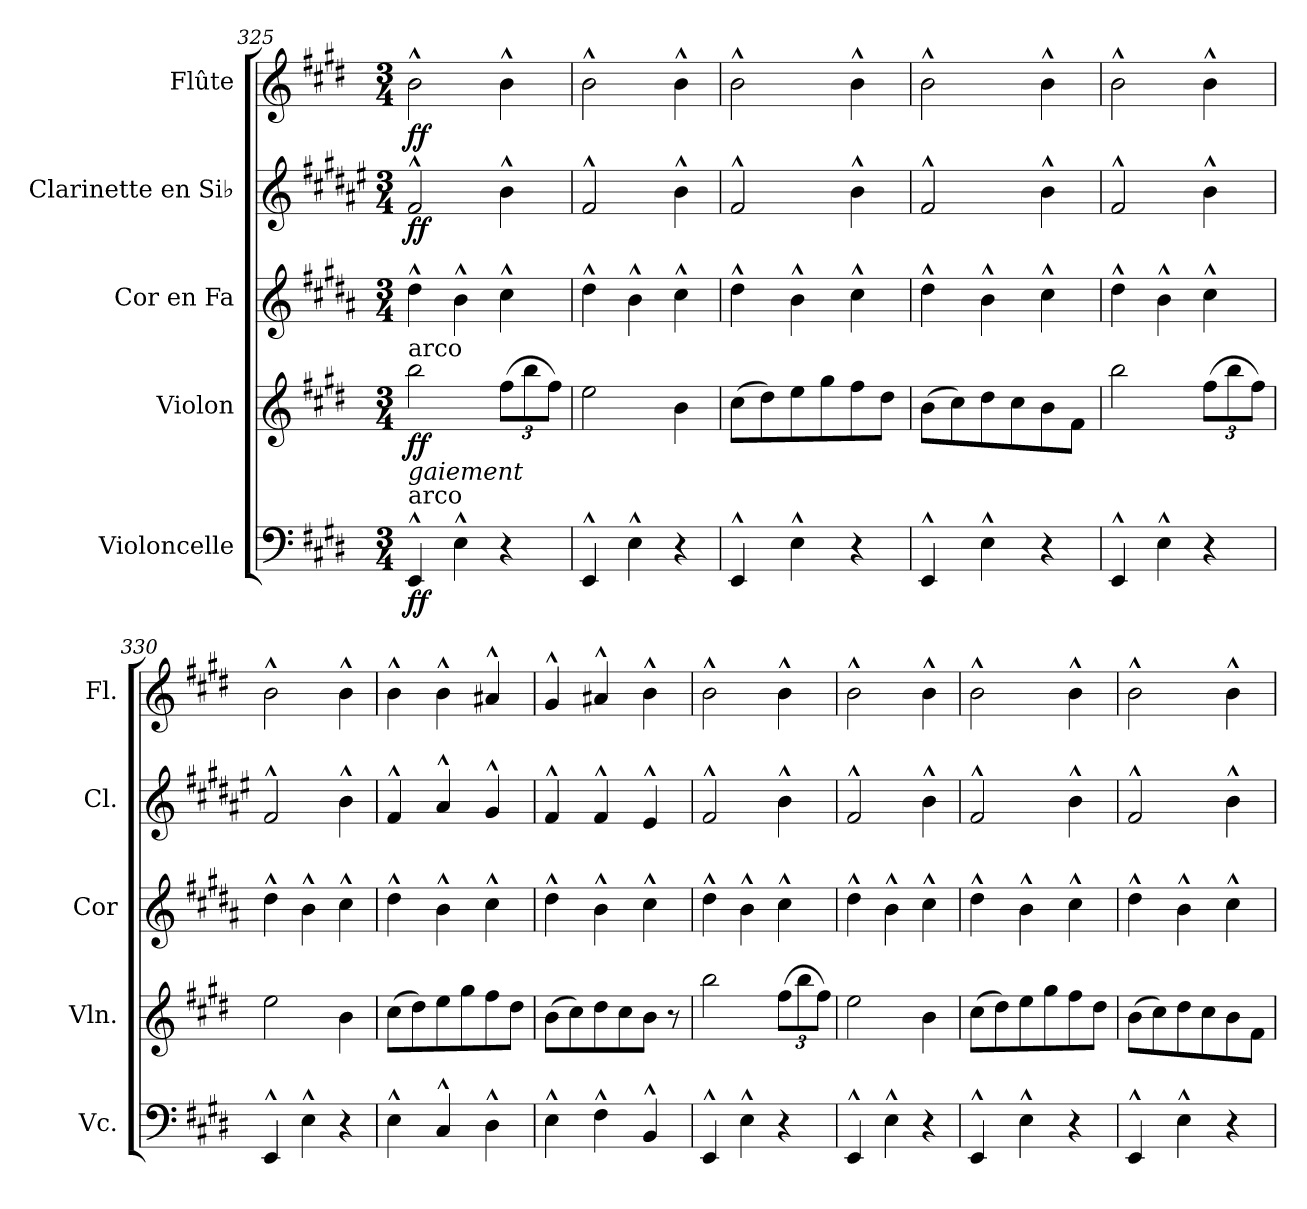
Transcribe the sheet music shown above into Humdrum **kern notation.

**kern	**dynam	**kern	**dynam	**kern	**kern	**dynam	**kern	**dynam
*part5	*part5	*part4	*part4	*part3	*part2	*part2	*part1	*part1
*staff5	*staff5	*staff4	*staff4	*staff3	*staff2	*staff2	*staff1	*staff1
*I"Violoncelle	*	*I"Violon	*	*I"Cor en Fa	*I"Clarinette en Si♭	*	*I"Flûte	*
*I'Vc.	*	*I'Vln.	*	*I'Cor	*I'Cl.	*	*I'Fl.	*
*clefF4	*	*clefG2	*	*clefG2	*clefG2	*	*clefG2	*
*	*	*	*	*ITrd4c7	*ITrd1c2	*	*	*
*k[f#c#g#d#]	*	*k[f#c#g#d#]	*	*k[f#c#g#d#]	*k[f#c#g#d#]	*	*k[f#c#g#d#]	*
*M3/4	*	*M3/4	*	*M3/4	*M3/4	*	*M3/4	*
=325	=325	=325	=325	=325	=325	=325	=325	=325
!	!	!LO:TX:b:i:t=gaiement	!	!	!	!	!	!
!	!	!LO:TX:a:t=arco	!	!	!	!	!	!
!LO:TX:a:t=arco	!	!	!	!	!	!	!	!
!	!LO:DY:b	!	!LO:DY:b	!	!	!LO:DY:b	!	!LO:DY:b
4EE^^/	ff	2bb\	ff	4g#^^\	2e^^/	ff	2b^^\	ff
4E^^\	.	.	.	4e^^\	.	.	.	.
*	*	*Xbrackettup	*	*	*	*	*	*
4r	.	(>12ff#\L	.	4f#^^\	4a^^\	.	4b^^\	.
.	.	12bb\	.	.	.	.	.	.
.	.	12ff#\J)	.	.	.	.	.	.
=326	=326	=326	=326	=326	=326	=326	=326	=326
4EE^^/	.	2ee\	.	4g#^^\	2e^^/	.	2b^^\	.
4E^^\	.	.	.	4e^^\	.	.	.	.
4r	.	4b\	.	4f#^^\	4a^^\	.	4b^^\	.
=327	=327	=327	=327	=327	=327	=327	=327	=327
4EE^^/	.	(>8cc#\L	.	4g#^^\	2e^^/	.	2b^^\	.
.	.	8dd#\)	.	.	.	.	.	.
4E^^\	.	8ee\	.	4e^^\	.	.	.	.
.	.	8gg#\	.	.	.	.	.	.
4r	.	8ff#\	.	4f#^^\	4a^^\	.	4b^^\	.
.	.	8dd#\J	.	.	.	.	.	.
=328	=328	=328	=328	=328	=328	=328	=328	=328
4EE^^/	.	(>8b\L	.	4g#^^\	2e^^/	.	2b^^\	.
.	.	8cc#\)	.	.	.	.	.	.
4E^^\	.	8dd#\	.	4e^^\	.	.	.	.
.	.	8cc#\	.	.	.	.	.	.
4r	.	8b\	.	4f#^^\	4a^^\	.	4b^^\	.
.	.	8f#\J	.	.	.	.	.	.
=329	=329	=329	=329	=329	=329	=329	=329	=329
4EE^^/	.	2bb\	.	4g#^^\	2e^^/	.	2b^^\	.
4E^^\	.	.	.	4e^^\	.	.	.	.
4r	.	(>12ff#\L	.	4f#^^\	4a^^\	.	4b^^\	.
.	.	12bb\	.	.	.	.	.	.
.	.	12ff#\J)	.	.	.	.	.	.
=330	=330	=330	=330	=330	=330	=330	=330	=330
4EE^^/	.	2ee\	.	4g#^^\	2e^^/	.	2b^^\	.
4E^^\	.	.	.	4e^^\	.	.	.	.
4r	.	4b\	.	4f#^^\	4a^^\	.	4b^^\	.
!!LO:LB:g=z
=331	=331	=331	=331	=331	=331	=331	=331	=331
4E^^\	.	(>8cc#\L	.	4g#^^\	4e^^/	.	4b^^\	.
.	.	8dd#\)	.	.	.	.	.	.
4C#^^/	.	8ee\	.	4e^^\	4g#^^/	.	4b^^\	.
.	.	8gg#\	.	.	.	.	.	.
4D#^^\	.	8ff#\	.	4f#^^\	4f#^^/	.	4a#X^^/	.
.	.	8dd#\J	.	.	.	.	.	.
=332	=332	=332	=332	=332	=332	=332	=332	=332
4E^^\	.	(>8b\L	.	4g#^^\	4e^^/	.	4g#^^/	.
.	.	8cc#\)	.	.	.	.	.	.
4F#^^\	.	8dd#\	.	4e^^\	4e^^/	.	4a#X^^/	.
.	.	8cc#\	.	.	.	.	.	.
4BB^^/	.	8b\J	.	4f#^^\	4d#^^/	.	4b^^\	.
.	.	8r	.	.	.	.	.	.
=333	=333	=333	=333	=333	=333	=333	=333	=333
4EE^^/	.	2bb\	.	4g#^^\	2e^^/	.	2b^^\	.
4E^^\	.	.	.	4e^^\	.	.	.	.
4r	.	(>12ff#\L	.	4f#^^\	4a^^\	.	4b^^\	.
.	.	12bb\	.	.	.	.	.	.
.	.	12ff#\J)	.	.	.	.	.	.
=334	=334	=334	=334	=334	=334	=334	=334	=334
4EE^^/	.	2ee\	.	4g#^^\	2e^^/	.	2b^^\	.
4E^^\	.	.	.	4e^^\	.	.	.	.
4r	.	4b\	.	4f#^^\	4a^^\	.	4b^^\	.
=335	=335	=335	=335	=335	=335	=335	=335	=335
4EE^^/	.	(>8cc#\L	.	4g#^^\	2e^^/	.	2b^^\	.
.	.	8dd#\)	.	.	.	.	.	.
4E^^\	.	8ee\	.	4e^^\	.	.	.	.
.	.	8gg#\	.	.	.	.	.	.
4r	.	8ff#\	.	4f#^^\	4a^^\	.	4b^^\	.
.	.	8dd#\J	.	.	.	.	.	.
=336	=336	=336	=336	=336	=336	=336	=336	=336
4EE^^/	.	(>8b\L	.	4g#^^\	2e^^/	.	2b^^\	.
.	.	8cc#\)	.	.	.	.	.	.
4E^^\	.	8dd#\	.	4e^^\	.	.	.	.
.	.	8cc#\	.	.	.	.	.	.
4r	.	8b\	.	4f#^^\	4a^^\	.	4b^^\	.
.	.	8f#\J	.	.	.	.	.	.
=	=	=	=	=	=	=	=	=
*-	*-	*-	*-	*-	*-	*-	*-	*-
